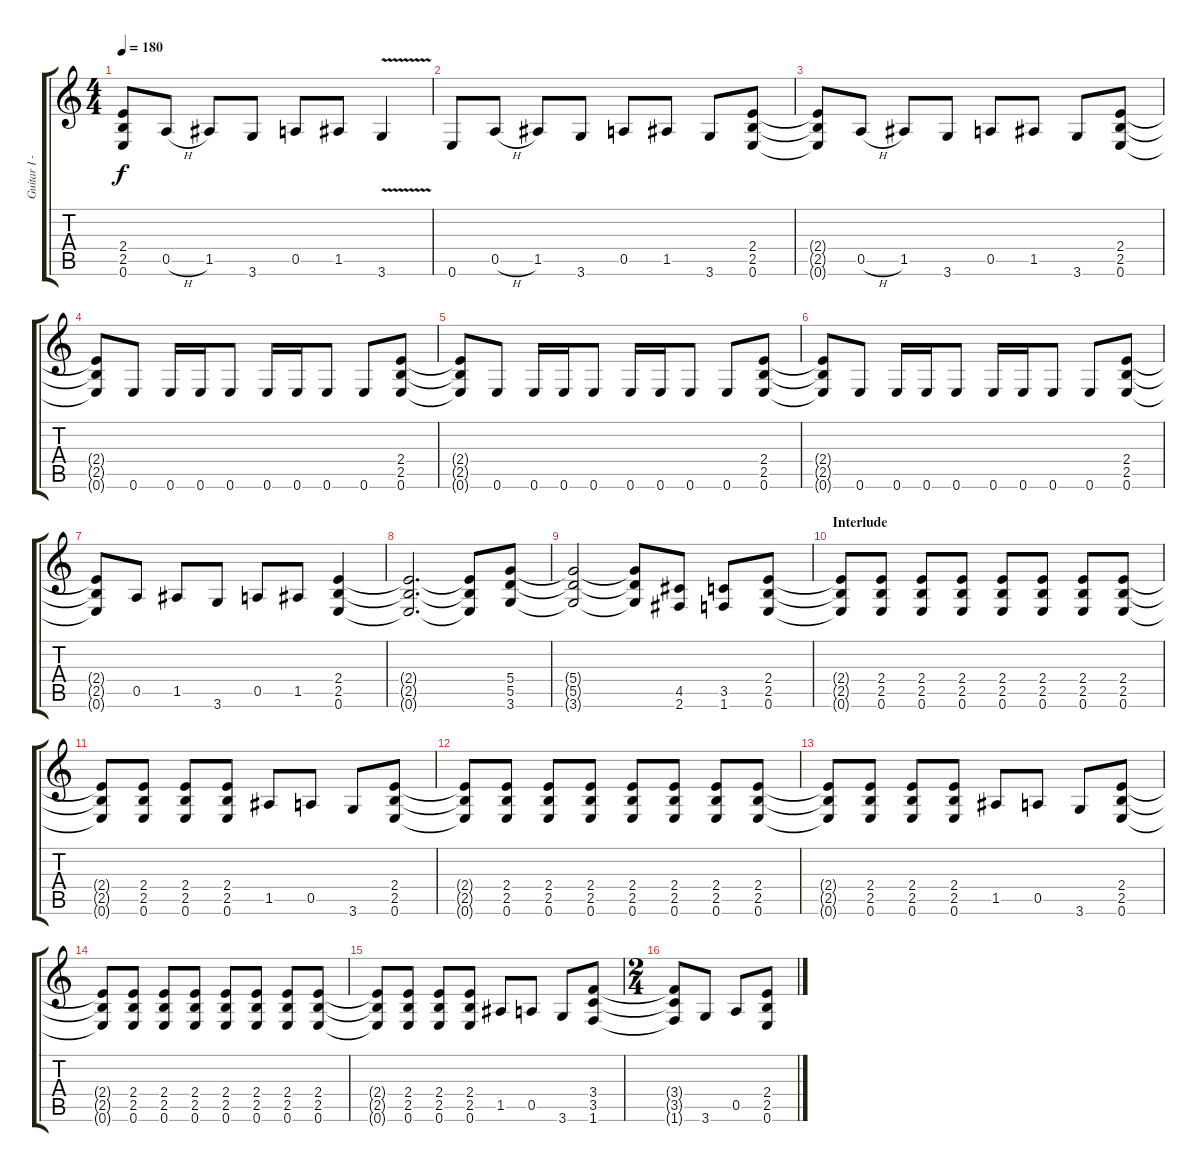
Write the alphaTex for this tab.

\track ("Guitar I - James" "Guitar I -") {instrument distortionguitar}
\staff {score tabs}
\tuning (E4 B3 G3 D3 A2 E2) {hide}
\ts (4 4)
\tempo 180
\clef g2
\ks c
(2.4{t} 2.5{t} 0.6{t}).8{dy f} 0.5{h}.8 1.5.8 3.6.8 0.5.8 1.5.8 3.6{v}.4 |
0.6.8 0.5{h}.8 1.5.8 3.6.8 0.5.8 1.5.8 3.6.8 (2.4 2.5 0.6).8 |
(2.4{t} 2.5{t} 0.6{t}).8 0.5{h}.8 1.5.8 3.6.8 0.5.8 1.5.8 3.6.8 (2.4 2.5 0.6).8 |
(2.4{t} 2.5{t} 0.6{t}).8 0.6.8 0.6.16 0.6.16 0.6.8 0.6.16 0.6.16 0.6.8 0.6.8 (2.4 2.5 0.6).8 |
(2.4{t} 2.5{t} 0.6{t}).8 0.6.8 0.6.16 0.6.16 0.6.8 0.6.16 0.6.16 0.6.8 0.6.8 (2.4 2.5 0.6).8 |
(2.4{t} 2.5{t} 0.6{t}).8 0.6.8 0.6.16 0.6.16 0.6.8 0.6.16 0.6.16 0.6.8 0.6.8 (2.4 2.5 0.6).8 |
(2.4{t} 2.5{t} 0.6{t}).8 0.5.8 1.5.8 3.6.8 0.5.8 1.5.8 (2.4 2.5 0.6).4 |
(2.4{t} 2.5{t} 0.6{t}).2{d} (2.4{t} 2.5{t} 0.6{t}).8 (5.4 5.5 3.6).8 |
(5.4{t} 5.5{t} 3.6{t}).2 (5.4{t} 5.5{t} 3.6{t}).8 (4.5 2.6).8 (3.5 1.6).8 (2.4 2.5 0.6).8 |
\section ("" "Interlude")
(2.4{t} 2.5{t} 0.6{t}).8{volume 12} (2.4 2.5 0.6).8 (2.4 2.5 0.6).8 (2.4 2.5 0.6).8 (2.4 2.5 0.6).8 (2.4 2.5 0.6).8 (2.4 2.5 0.6).8 (2.4 2.5 0.6).8 |
(2.4{t} 2.5{t} 0.6{t}).8 (2.4 2.5 0.6).8 (2.4 2.5 0.6).8 (2.4 2.5 0.6).8 1.5.8 0.5.8 3.6.8 (2.4 2.5 0.6).8 |
(2.4{t} 2.5{t} 0.6{t}).8 (2.4 2.5 0.6).8 (2.4 2.5 0.6).8 (2.4 2.5 0.6).8 (2.4 2.5 0.6).8 (2.4 2.5 0.6).8 (2.4 2.5 0.6).8 (2.4 2.5 0.6).8 |
(2.4{t} 2.5{t} 0.6{t}).8 (2.4 2.5 0.6).8 (2.4 2.5 0.6).8 (2.4 2.5 0.6).8 1.5.8 0.5.8 3.6.8 (2.4 2.5 0.6).8 |
(2.4{t} 2.5{t} 0.6{t}).8 (2.4 2.5 0.6).8 (2.4 2.5 0.6).8 (2.4 2.5 0.6).8 (2.4 2.5 0.6).8 (2.4 2.5 0.6).8 (2.4 2.5 0.6).8 (2.4 2.5 0.6).8 |
(2.4{t} 2.5{t} 0.6{t}).8 (2.4 2.5 0.6).8 (2.4 2.5 0.6).8 (2.4 2.5 0.6).8 1.5.8 0.5.8 3.6.8 (3.4 3.5 1.6).8 |
\ts (2 4)
(3.4{t} 3.5{t} 1.6{t}).8 3.6.8 0.5.8 (2.4 2.5 0.6).8
